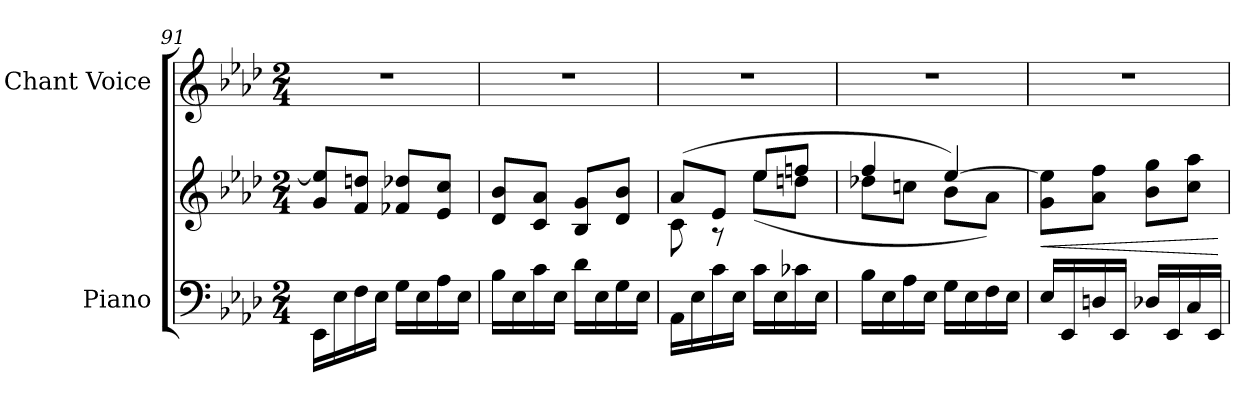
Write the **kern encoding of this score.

**kern	**kern	**dynam	**kern
*part2	*part2	*part2	*part1
*staff3	*staff2	*staff2/3	*staff1
*I"Piano	*	*	*I"Chant Voice
*I'Pno	*	*	*
*clefF4	*clefG2	*	*clefG2
*k[b-e-a-d-]	*k[b-e-a-d-]	*	*k[b-e-a-d-]
*M2/4	*M2/4	*	*M2/4
=91	=91	=91	=91
16EE-\LL	8g/ 8ee-/]L	.	2r
16E-\	.	.	.
16F\	8f/ 8ddn/J	.	.
16E-\JJ	.	.	.
16G\LL	8f-X/ 8dd-X/L	.	.
16E-\	.	.	.
16A-\	8e-/ 8cc/J	.	.
16E-\JJ	.	.	.
=92	=92	=92	=92
16B-\LL	8d-/ 8b-/L	.	2r
16E-\	.	.	.
16c\	8c/ 8a-/J	.	.
16E-\JJ	.	.	.
16d-\LL	8B-/ 8g/L	.	.
16E-\	.	.	.
16G\	8d-/ 8b-/J	.	.
16E-\JJ	.	.	.
!!LO:LB:g=z
=93	=93	=93	=93
*	*^	*	*
16AA-\LL	(>8a-/L	8c\	.	2r
16E-\	.	.	.	.
16c\	8e-/J	8r	.	.
16E-\JJ	.	.	.	.
16c\LL	8ee-/L	(<8ee-\L	.	.
16E-\	.	.	.	.
16c-X\	8ffn/J	8ddn\J	.	.
16E-\JJ	.	.	.	.
=94	=94	=94	=94	=94
16B-\LL	4ff/	8dd-X\L	.	2r
16E-\	.	.	.	.
16A-\	.	8ccn\J	.	.
16E-\JJ	.	.	.	.
16G\LL	[4ee-/)	8b-\L	.	.
16E-\	.	.	.	.
16F\	.	8a-\J)	.	.
16E-\JJ	.	.	.	.
*	*v	*v	*	*
=95	=95	=95	=95
!	!	!LO:HP:b	!
16E-/LL	8g\ 8ee-\]L	<	2r
16EE-/	.	.	.
16Dn/	8a-\ 8ff\J	.	.
16EE-/JJ	.	.	.
16D-X/LL	8b-\ 8gg\L	.	.
16EE-/	.	.	.
16C/	8cc\ 8aa-\J	.	.
16EE-/JJ	.	.	.
.	.	[	.
=	=	=	=
*-	*-	*-	*-
